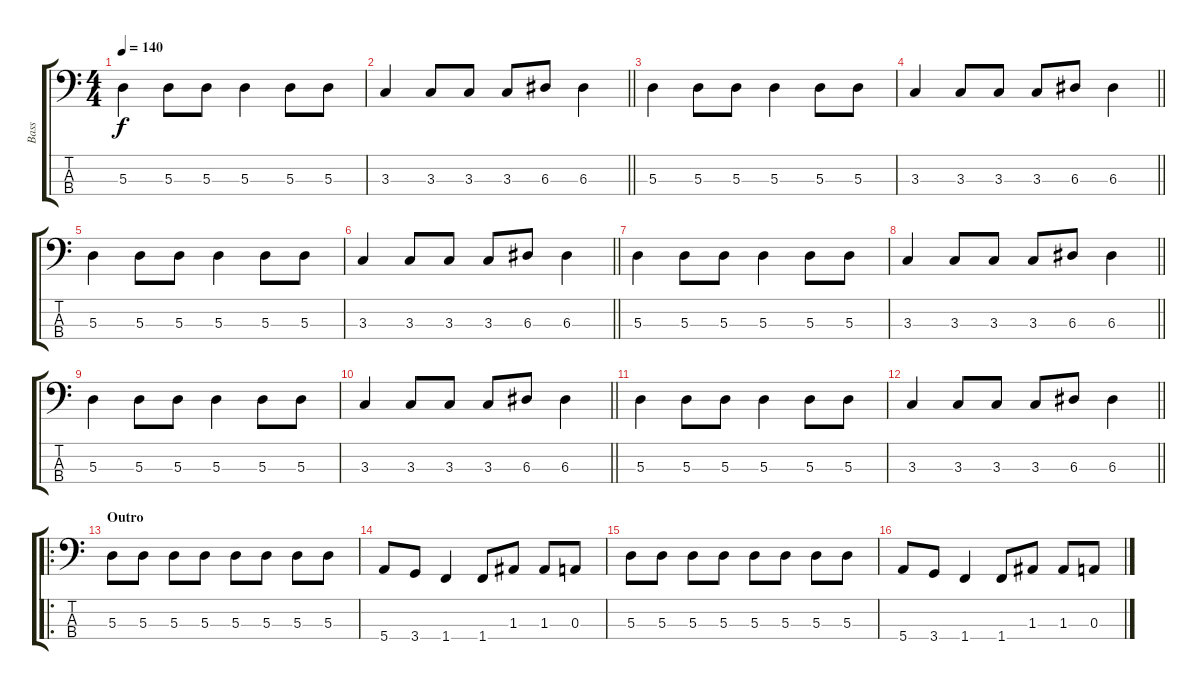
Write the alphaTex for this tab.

\track ("Bass" "Bass") {instrument electricbassfinger}
\staff {score tabs}
\tuning (G2 D2 A1 E1) {hide}
\ts (4 4)
\tempo 140
\clef f4
\ks c
5.3.4{dy f} 5.3.8 5.3.8 5.3.4 5.3.8 5.3.8 |
\barLineRight lightlight
3.3.4 3.3.8 3.3.8 3.3.8 6.3.8 6.3.4 |
5.3.4 5.3.8 5.3.8 5.3.4 5.3.8 5.3.8 |
\barLineRight lightlight
3.3.4 3.3.8 3.3.8 3.3.8 6.3.8 6.3.4 |
5.3.4 5.3.8 5.3.8 5.3.4 5.3.8 5.3.8 |
\barLineRight lightlight
3.3.4 3.3.8 3.3.8 3.3.8 6.3.8 6.3.4 |
5.3.4 5.3.8 5.3.8 5.3.4 5.3.8 5.3.8 |
\barLineRight lightlight
3.3.4 3.3.8 3.3.8 3.3.8 6.3.8 6.3.4 |
5.3.4 5.3.8 5.3.8 5.3.4 5.3.8 5.3.8 |
\barLineRight lightlight
3.3.4 3.3.8 3.3.8 3.3.8 6.3.8 6.3.4 |
5.3.4 5.3.8 5.3.8 5.3.4 5.3.8 5.3.8 |
\barLineRight lightlight
3.3.4 3.3.8 3.3.8 3.3.8 6.3.8 6.3.4 |
\ro
\section ("" "Outro")
5.3.8 5.3.8 5.3.8 5.3.8 5.3.8 5.3.8 5.3.8 5.3.8 |
5.4.8 3.4.8 1.4.4 1.4.8 1.3.8 1.3.8 0.3.8 |
5.3.8 5.3.8 5.3.8 5.3.8 5.3.8 5.3.8 5.3.8 5.3.8 |
5.4.8 3.4.8 1.4.4 1.4.8 1.3.8 1.3.8 0.3.8
